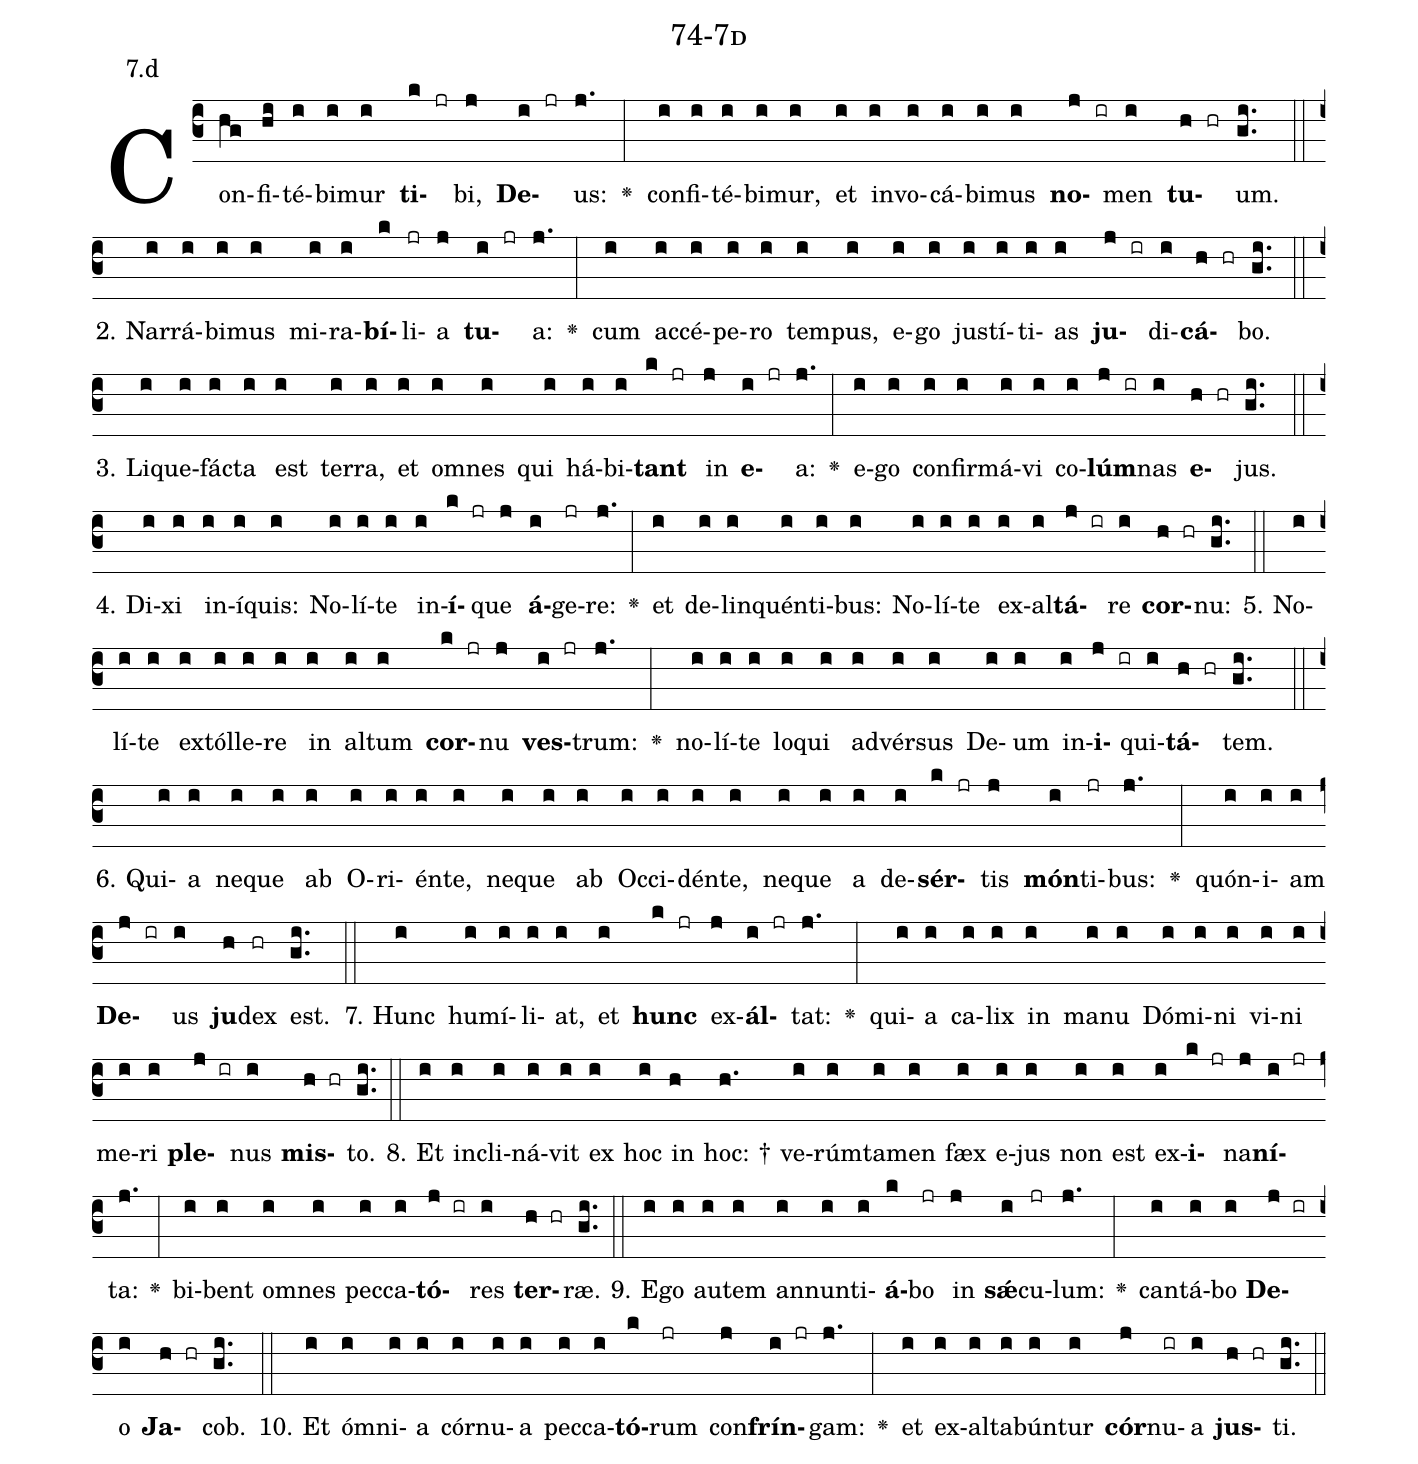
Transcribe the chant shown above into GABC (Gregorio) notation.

name: 74-7d;
annotation: 7.d;
%%
(c3)Con(hg)fi(hi)té(i)bi(i)mur(i) <b>ti</b>(k jr)bi,(j) <b>De</b>(i jr)us:(j.) <v>\greheightstar</v>(:) con(i)fi(i)té(i)bi(i)mur,(i) et(i) in(i)vo(i)cá(i)bi(i)mus(i) <b>no</b>(j ir)men(i) <b>tu</b>(h hr)um.(gi..) (::)
2. Nar(i)rá(i)bi(i)mus(i) mi(i)ra(i)<b>bí</b>(k)li(jr)a(j) <b>tu</b>(i jr)a:(j.) <v>\greheightstar</v>(:) cum(i) ac(i)cé(i)pe(i)ro(i) tem(i)pus,(i) e(i)go(i) jus(i)tí(i)ti(i)as(i) <b>ju</b>(j ir)di(i)<b>cá</b>(h hr)bo.(gi..) (::)
3. Li(i)que(i)fác(i)ta(i) est(i) ter(i)ra,(i) et(i) om(i)nes(i) qui(i) há(i)bi(i)<b>tant</b>(k jr) in(j) <b>e</b>(i jr)a:(j.) <v>\greheightstar</v>(:) e(i)go(i) con(i)fir(i)má(i)vi(i) co(i)<b>lúm</b>(j ir)nas(i) <b>e</b>(h hr)jus.(gi..) (::)
4. Di(i)xi(i) in(i)í(i)quis:(i) No(i)lí(i)te(i) in(i)<b>í</b>(k jr)que(j) <b>á</b>(i)ge(jr)re:(j.) <v>\greheightstar</v>(:) et(i) de(i)lin(i)quén(i)ti(i)bus:(i) No(i)lí(i)te(i) ex(i)al(i)<b>tá</b>(j ir)re(i) <b>cor</b>(h hr)nu:(gi..) (::)
5. No(i)lí(i)te(i) ex(i)tól(i)le(i)re(i) in(i) al(i)tum(i) <b>cor</b>(k jr)nu(j) <b>ves</b>(i jr)trum:(j.) <v>\greheightstar</v>(:) no(i)lí(i)te(i) lo(i)qui(i) ad(i)vér(i)sus(i) De(i)um(i) in(i)<b>i</b>(j ir)qui(i)<b>tá</b>(h hr)tem.(gi..) (::)
6. Qui(i)a(i) ne(i)que(i) ab(i) O(i)ri(i)én(i)te,(i) ne(i)que(i) ab(i) Oc(i)ci(i)dén(i)te,(i) ne(i)que(i) a(i) de(i)<b>sér</b>(k jr)tis(j) <b>món</b>(i)ti(jr)bus:(j.) <v>\greheightstar</v>(:) quón(i)i(i)am(i) <b>De</b>(j ir)us(i) <b>ju</b>(h)dex(hr) est.(gi..) (::)
7. Hunc(i) hu(i)mí(i)li(i)at,(i) et(i) <b>hunc</b>(k jr) ex(j)<b>ál</b>(i jr)tat:(j.) <v>\greheightstar</v>(:) qui(i)a(i) ca(i)lix(i) in(i) ma(i)nu(i) Dó(i)mi(i)ni(i) vi(i)ni(i) me(i)ri(i) <b>ple</b>(j ir)nus(i) <b>mis</b>(h hr)to.(gi..) (::)
8. Et(i) in(i)cli(i)ná(i)vit(i) ex(i) hoc(i) in(h) hoc: †(h.) ve(i)rúm(i)ta(i)men(i) fæx(i) e(i)jus(i) non(i) est(i) ex(i)<b>i</b>(k jr)na(j)<b>ní</b>(i jr)ta:(j.) <v>\greheightstar</v>(:) bi(i)bent(i) om(i)nes(i) pec(i)ca(i)<b>tó</b>(j ir)res(i) <b>ter</b>(h hr)ræ.(gi..) (::)
9. E(i)go(i) au(i)tem(i) an(i)nun(i)ti(i)<b>á</b>(k)bo(jr) in(j) <b>sǽ</b>(i)cu(jr)lum:(j.) <v>\greheightstar</v>(:) can(i)tá(i)bo(i) <b>De</b>(j ir)o(i) <b>Ja</b>(h hr)cob.(gi..) (::)
10. Et(i) óm(i)ni(i)a(i) cór(i)nu(i)a(i) pec(i)ca(i)<b>tó</b>(k)rum(jr) con(j)<b>frín</b>(i jr)gam:(j.) <v>\greheightstar</v>(:) et(i) ex(i)al(i)ta(i)bún(i)tur(i) <b>cór</b>(j)nu(ir)a(i) <b>jus</b>(h hr)ti.(gi..) (::)
